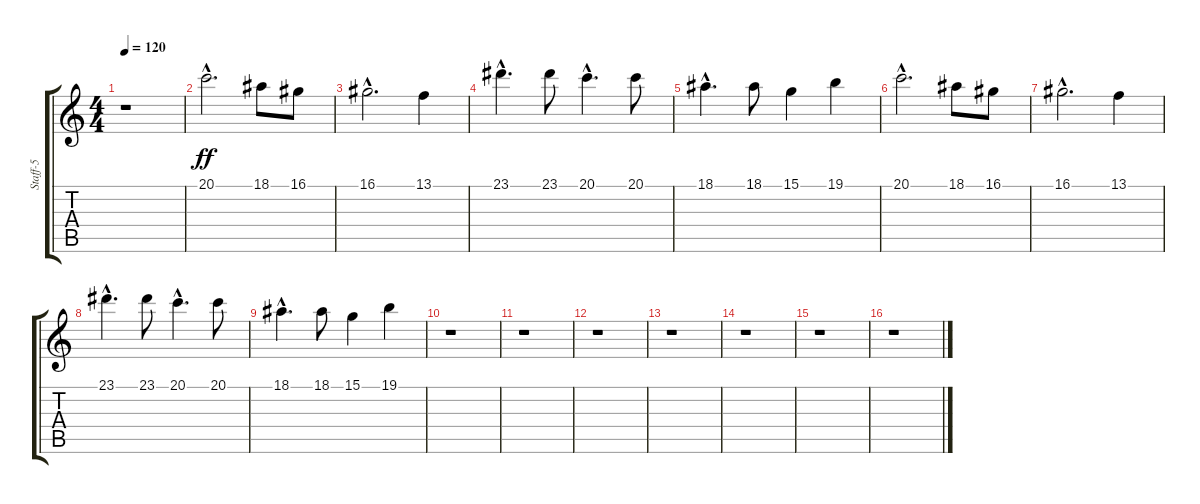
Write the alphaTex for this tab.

\track ("Staff-5" "Staff-5") {instrument stringensemble1}
\staff {score tabs}
\tuning (E4 B3 G3 D3 A2 E2) {hide}
\ts (4 4)
\tempo 120
\clef g2
\ks c
r.1{dy ff} |
20.1{hac}.2{d instrument distortionguitar} 18.1.8 16.1.8 |
16.1{hac}.2{d} 13.1.4 |
23.1{hac}.4{d} 23.1.8 20.1{hac}.4{d} 20.1.8 |
18.1{hac}.4{d} 18.1.8 15.1.4 19.1.4 |
20.1{hac}.2{d} 18.1.8 16.1.8 |
16.1{hac}.2{d} 13.1.4 |
23.1{hac}.4{d} 23.1.8 20.1{hac}.4{d} 20.1.8 |
18.1{hac}.4{d} 18.1.8 15.1.4 19.1.4 |
r.1 |
r.1 |
r.1 |
r.1 |
r.1 |
r.1 |
r.1
